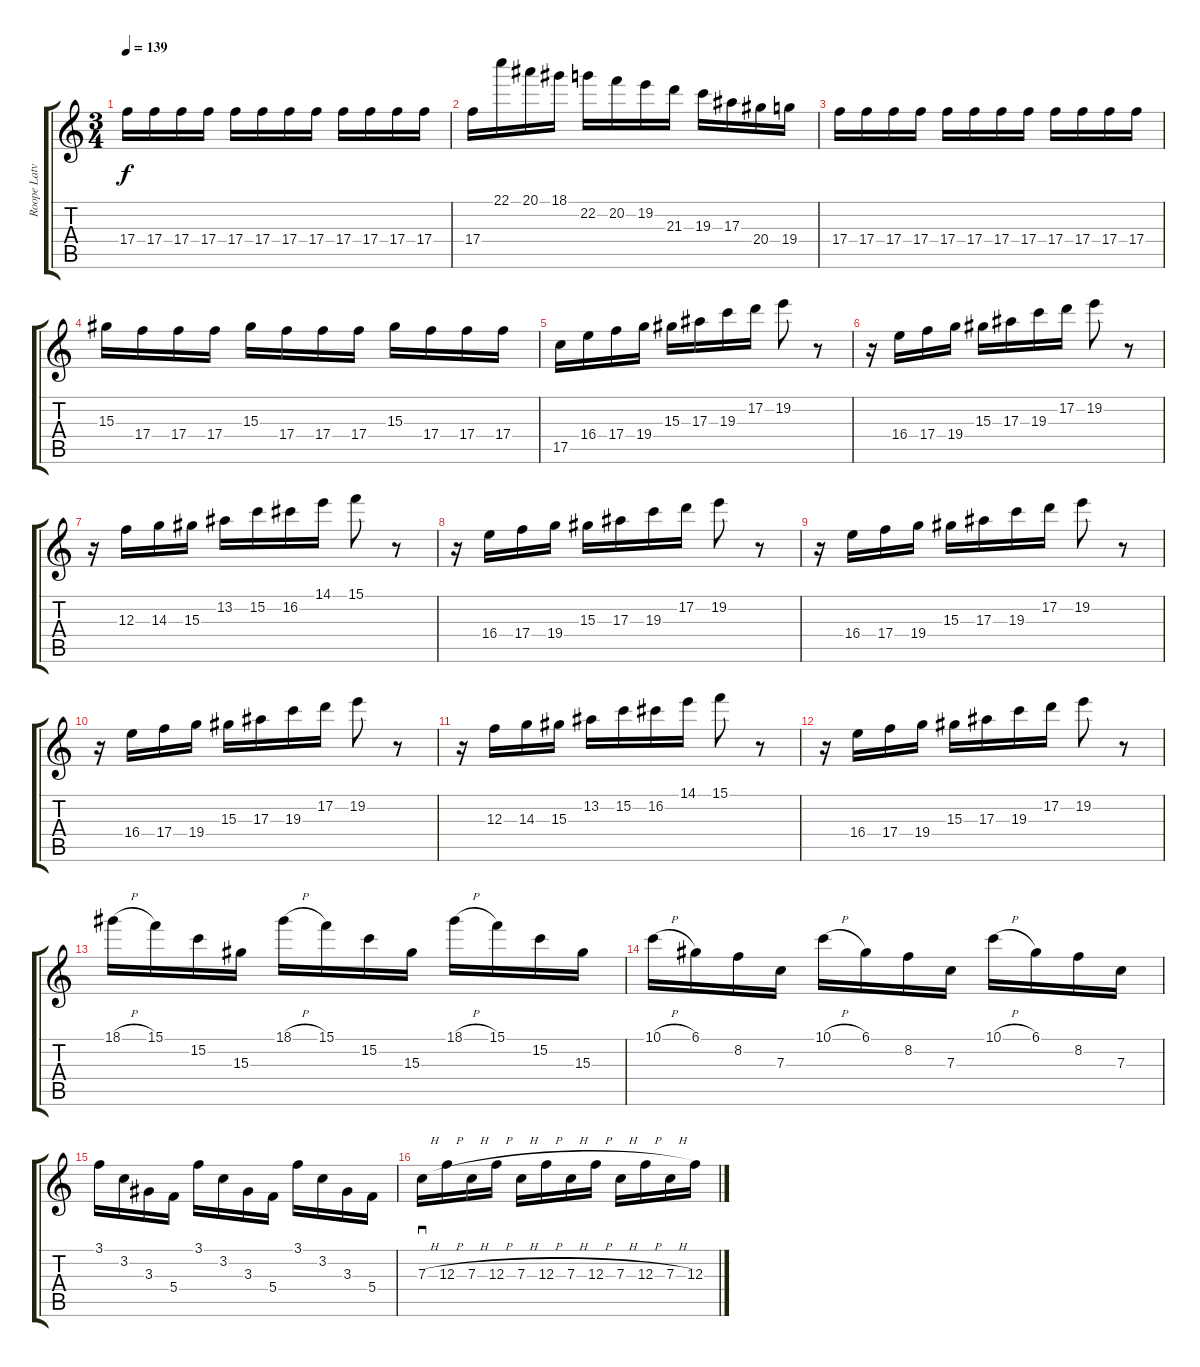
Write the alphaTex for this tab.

\track ("Roope Latvala" "Roope Latv") {instrument distortionguitar}
\staff {score tabs}
\tuning (D4 A3 F3 C3 G2 D2) {hide}
\ts (3 4)
\tempo 139
\clef g2
\ks c
17.4.16{dy f} 17.4.16 17.4.16 17.4.16 17.4.16 17.4.16 17.4.16 17.4.16 17.4.16 17.4.16 17.4.16 17.4.16 |
17.4.16 22.1.16 20.1.16 18.1.16 22.2.16 20.2.16 19.2.16 21.3.16 19.3.16 17.3.16 20.4.16 19.4.16 |
17.4.16 17.4.16 17.4.16 17.4.16 17.4.16 17.4.16 17.4.16 17.4.16 17.4.16 17.4.16 17.4.16 17.4.16 |
15.3.16 17.4.16 17.4.16 17.4.16 15.3.16 17.4.16 17.4.16 17.4.16 15.3.16 17.4.16 17.4.16 17.4.16 |
17.5.16 16.4.16 17.4.16 19.4.16 15.3.16 17.3.16 19.3.16 17.2.16 19.2.8 r.8 |
r.16 16.4.16 17.4.16 19.4.16 15.3.16 17.3.16 19.3.16 17.2.16 19.2.8 r.8 |
r.16 12.3.16 14.3.16 15.3.16 13.2.16 15.2.16 16.2.16 14.1.16 15.1.8 r.8 |
r.16 16.4.16 17.4.16 19.4.16 15.3.16 17.3.16 19.3.16 17.2.16 19.2.8 r.8 |
r.16 16.4.16 17.4.16 19.4.16 15.3.16 17.3.16 19.3.16 17.2.16 19.2.8 r.8 |
r.16 16.4.16 17.4.16 19.4.16 15.3.16 17.3.16 19.3.16 17.2.16 19.2.8 r.8 |
r.16 12.3.16 14.3.16 15.3.16 13.2.16 15.2.16 16.2.16 14.1.16 15.1.8 r.8 |
r.16 16.4.16 17.4.16 19.4.16 15.3.16 17.3.16 19.3.16 17.2.16 19.2.8 r.8 |
18.1{h}.16 15.1.16 15.2.16 15.3.16 18.1{h}.16 15.1.16 15.2.16 15.3.16 18.1{h}.16 15.1.16 15.2.16 15.3.16 |
10.1{h}.16 6.1.16 8.2.16 7.3.16 10.1{h}.16 6.1.16 8.2.16 7.3.16 10.1{h}.16 6.1.16 8.2.16 7.3.16 |
3.1.16 3.2.16 3.3.16 5.4.16 3.1.16 3.2.16 3.3.16 5.4.16 3.1.16 3.2.16 3.3.16 5.4.16 |
7.3{h}.16{sd} 12.3{h}.16 7.3{h}.16 12.3{h}.16 7.3{h}.16 12.3{h}.16 7.3{h}.16 12.3{h}.16 7.3{h}.16 12.3{h}.16 7.3{h}.16 12.3.16
